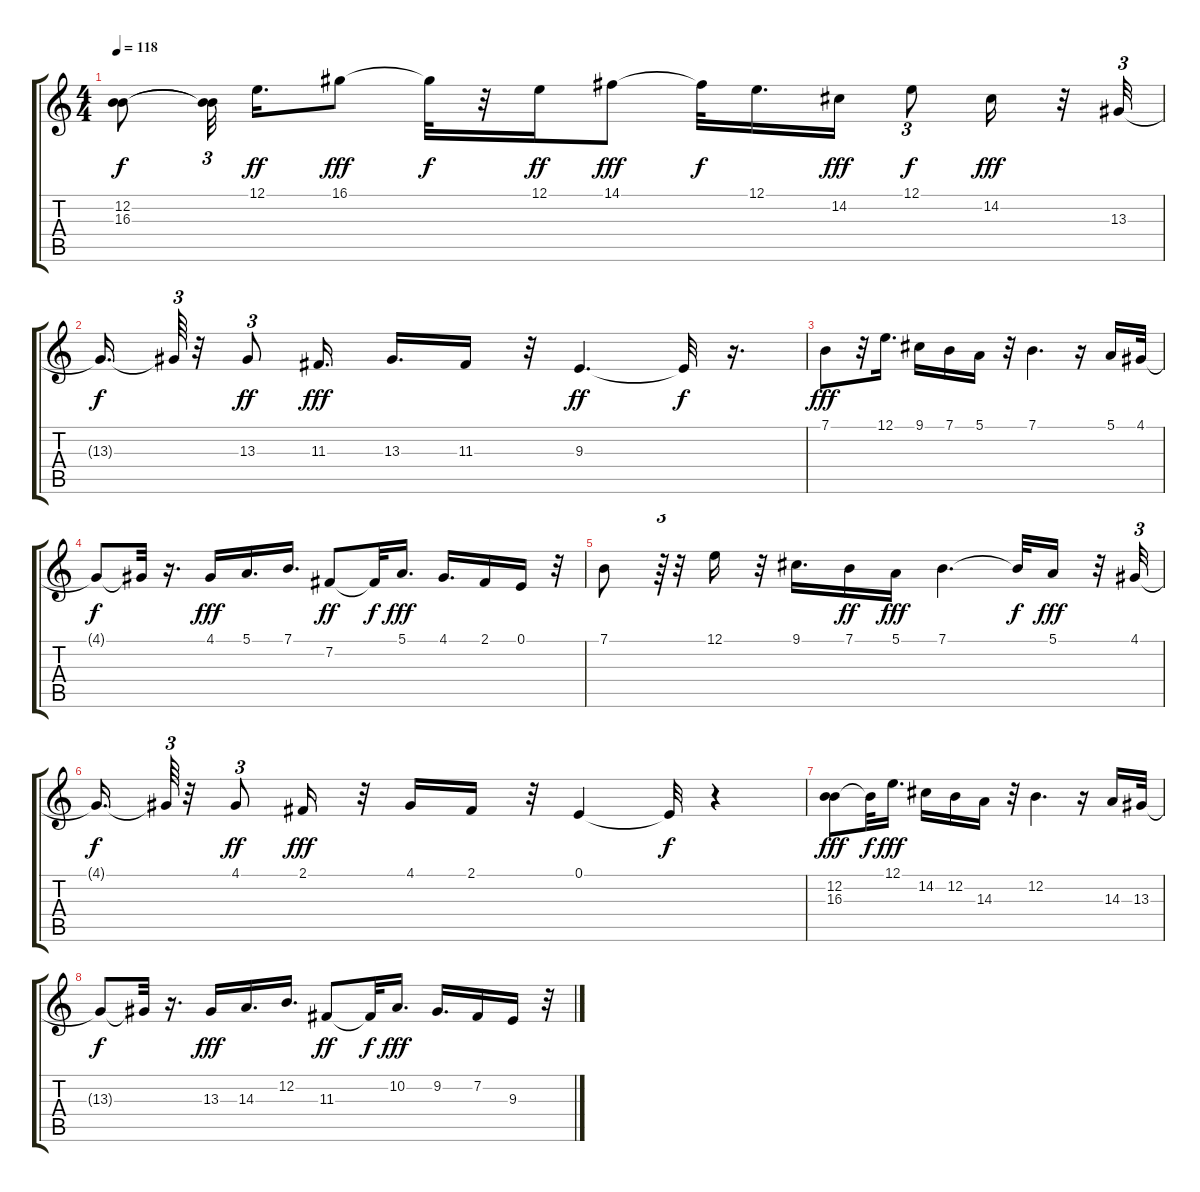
\track "" {instrument piccolo}
\staff {score tabs}
\tuning (E4 B3 G3 D3 A2 E2) {hide}
\ts (4 4)
\tempo 118
\clef g2
\ks c
(12.2{t} 16.3{t}).8{dy f} (12.2{t} 16.3{t}).32{tu (3 2) beam splitsecondary} 12.1.16{d dy ff} 16.1.8{dy fff} 16.1{t}.32{dy f} r.32 12.1.16{dy ff} 14.1.8{dy fff} 14.1{t}.32{dy f} 12.1.16{d} 14.2.16{dy fff} 12.1.8{tu (3 2) dy f} 14.2.16{dy fff} r.32 13.3.32{tu (3 2)} |
13.3{t}.16{d dy f} 13.3{t}.64{tu (3 2)} r.32 13.3.8{tu (3 2) dy ff} 11.3.16{d dy fff} 13.3.16{d} 11.3.16 r.32 9.3.4{d dy ff} 9.3{t}.32{dy f} r.16{d} |
7.1.8{dy fff} r.32 12.1.16{d} 9.1.16 7.1.16 5.1.16 r.32 7.1.4{d} r.16 5.1.16 4.1.32 |
4.1{t}.8{dy f} 4.1{t}.32 r.16{d} 4.1.16{dy fff} 5.1.16{d} 7.1.16{d} 7.2.8{dy ff} 7.2{t}.32{dy f} 5.1.16{d dy fff} 4.1.16{d} 2.1.16 0.1.16 r.32 |
7.1.8 r.64{tu (3 2)} r.32 12.1.16 r.32 9.1.16{d} 7.1.16{dy ff} 5.1.16{dy fff} 7.1.4{d} 7.1{t}.32{dy f} 5.1.16{dy fff} r.32 4.1.32{tu (3 2)} |
4.1{t}.16{d dy f} 4.1{t}.64{tu (3 2)} r.32 4.1.8{tu (3 2) dy ff} 2.1.16{dy fff} r.32 4.1.16 2.1.16 r.32 0.1.4 0.1{t}.32{dy f} r.4 |
(12.2 16.3).8{dy fff} 12.2{t}.32{dy f} 12.1.16{d dy fff} 14.2.16 12.2.16 14.3.16 r.32 12.2.4{d} r.16 14.3.16 13.3.32 |
13.3{t}.8{dy f} 13.3{t}.32 r.16{d} 13.3.16{dy fff} 14.3.16{d} 12.2.16{d} 11.3.8{dy ff} 11.3{t}.32{dy f} 10.2.16{d dy fff} 9.2.16{d} 7.2.16 9.3.16 r.32
